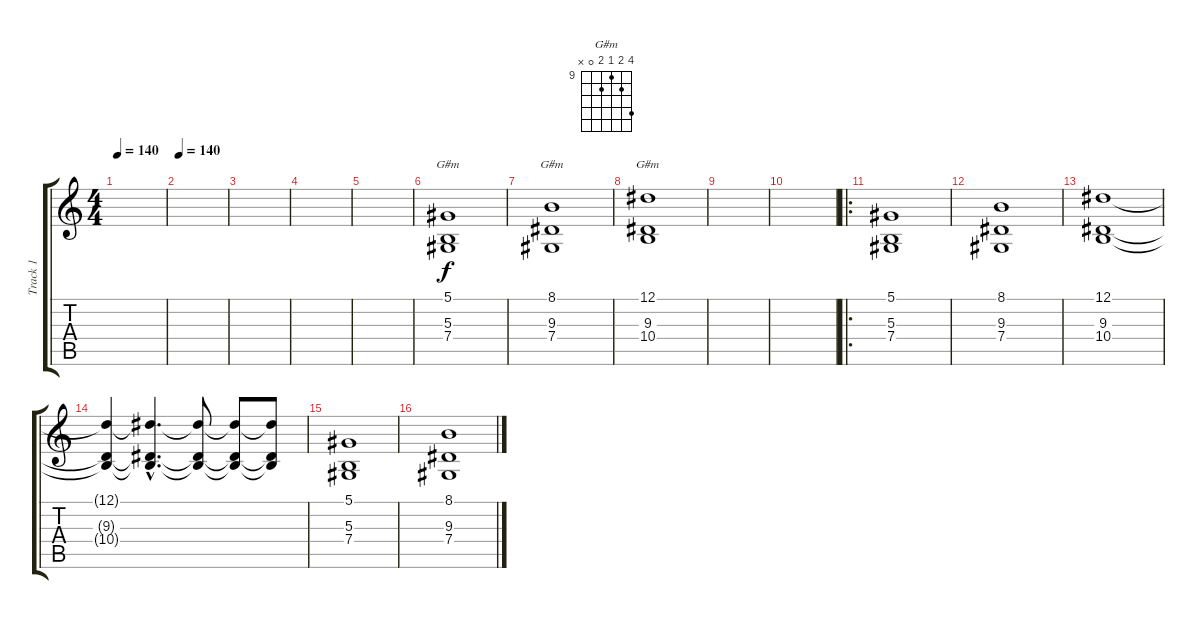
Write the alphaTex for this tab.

\track ("Track 1" "Track 1") {instrument stringensemble1}
\staff {score tabs}
\tuning (Eb4 Bb3 Gb3 Db3 Ab2 Eb2) {hide}
\chord ("G#m" 5 5 5 7 7 5) {firstfret 5 barre 5}
\chord ("G#m" 8 10 9 7 0 x) {firstfret 7}
\chord ("G#m" 12 10 9 10 0 x) {firstfret 9}
\ts (4 4)
\tempo 140
\clef g2
\ks c
|
\tempo 140
\ks aminor
|
|
|
|
(5.1 5.3 7.4).1{ch "G#m" volume 12} |
(8.1 9.3 7.4).1{ch "G#m"} |
(12.1 9.3 10.4).1{ch "G#m"} |
|
|
\ro
(5.1 5.3 7.4).1{volume 12} |
(8.1 9.3 7.4).1 |
(12.1 9.3 10.4).1 |
(12.1{t} 9.3{t} 10.4{t}).4 (12.1{hac t} 9.3{hac t} 10.4{hac t}).4{d} (12.1{t} 9.3{t} 10.4{t}).8 (12.1{t} 9.3{t} 10.4{t}).8 (12.1{t} 9.3{t} 10.4{t}).8 |
(5.1 5.3 7.4).1{volume 12} |
(8.1 9.3 7.4).1
